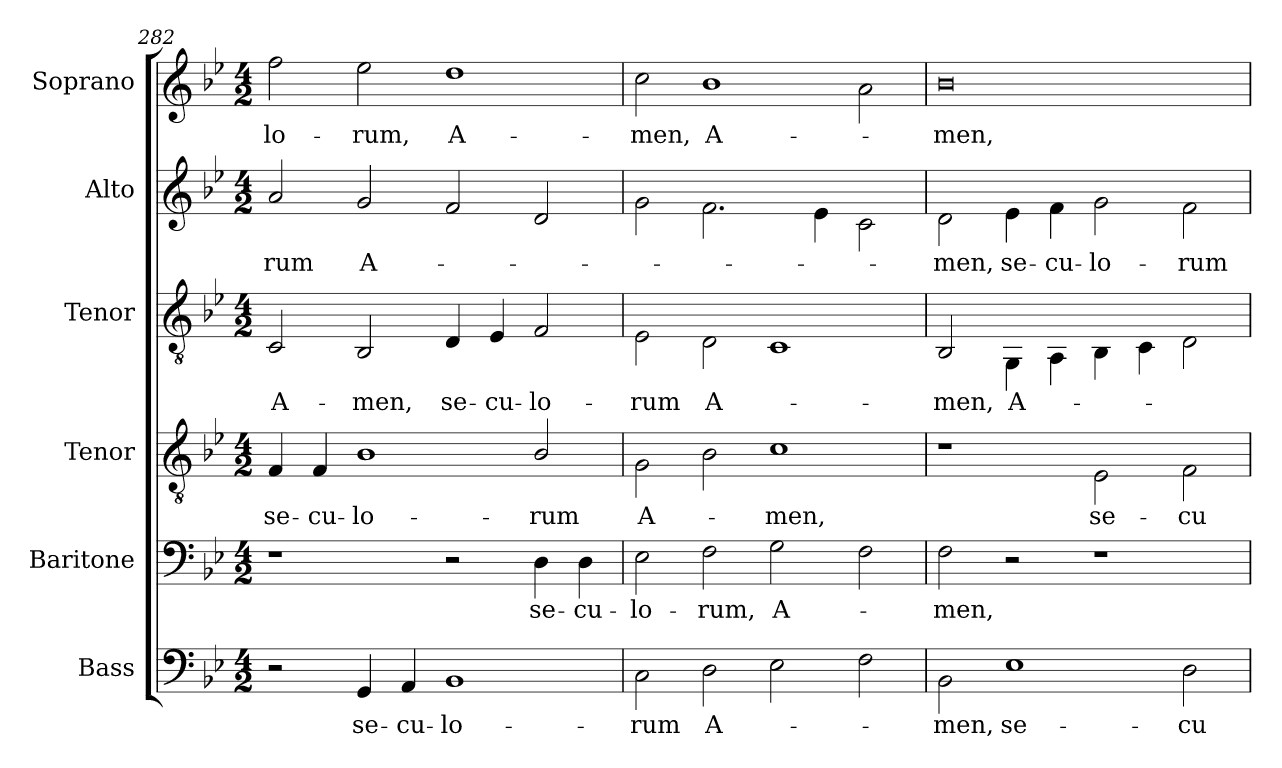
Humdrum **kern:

**kern	**text	**kern	**text	**kern	**text	**kern	**text	**kern	**text	**kern	**text
*part6	*part6	*part5	*part5	*part4	*part4	*part3	*part3	*part2	*part2	*part1	*part1
*staff6	*staff6	*staff5	*staff5	*staff4	*staff4	*staff3	*staff3	*staff2	*staff2	*staff1	*staff1
*I"Bass	*	*I"Baritone	*	*I"Tenor	*	*I"Tenor	*	*I"Alto	*	*I"Soprano	*
*I'B.	*	*I'Bar.	*	*I'T2.	*	*I'T1.	*	*I'A.	*	*I'S.	*
*clefF4	*	*clefF4	*	*clefGv2	*	*clefGv2	*	*clefG2	*	*clefG2	*
*	*	*	*	*ITrd7c12	*	*	*	*	*	*	*
*k[b-e-]	*	*k[b-e-]	*	*k[b-e-]	*	*k[b-e-]	*	*k[b-e-]	*	*k[b-e-]	*
*B-:	*	*B-:	*	*B-:	*	*B-:	*	*B-:	*	*B-:	*
*M4/2	*	*M4/2	*	*M4/2	*	*M4/2	*	*M4/2	*	*M4/2	*
=282	=282	=282	=282	=282	=282	=282	=282	=282	=282	=282	=282
!	!	!	!	!	!LO:LY:b:color=#000000	!	!	!	!	!	!
!	!	!	!	!	!	!	!LO:LY:b:color=#000000	!	!	!	!
!	!	!	!	!	!	!	!	!	!LO:LY:b:color=#000000	!	!
!	!	!	!	!	!	!	!	!	!	!	!LO:LY:b:color=#000000
2r	.	1r	.	4FFi/	se-	2Ci/	A-	2ai/	-rum	2ffi\	-lo-
!	!	!	!	!	!LO:LY:b:color=#000000	!	!	!	!	!	!
.	.	.	.	4FFi/	-cu-	.	.	.	.	.	.
!	!LO:LY:b:color=#000000	!	!	!	!	!	!	!	!	!	!
!	!	!	!	!	!LO:LY:b:color=#000000	!	!	!	!	!	!
!	!	!	!	!	!	!	!LO:LY:b:color=#000000	!	!	!	!
!	!	!	!	!	!	!	!	!	!LO:LY:b:color=#000000	!	!
!	!	!	!	!	!	!	!	!	!	!	!LO:LY:b:color=#000000
4GGi/	se-	.	.	1BB-i	-lo-	2BB-i/	-men,	2gi/	A-	2ee-i\	-rum,
!	!LO:LY:b:color=#000000	!	!	!	!	!	!	!	!	!	!
4AAi/	-cu-	.	.	.	.	.	.	.	.	.	.
!	!LO:LY:b:color=#000000	!	!	!	!	!	!	!	!	!	!
!	!	!	!	!	!	!	!LO:LY:b:color=#000000	!	!	!	!
!	!	!	!	!	!	!	!	!	!	!	!LO:LY:b:color=#000000
1BB-i	-lo-	2r	.	.	.	4Di/	se-	2fi/	.	1ddi	A-
!	!	!	!	!	!	!	!LO:LY:b:color=#000000	!	!	!	!
.	.	.	.	.	.	4E-i/	-cu-	.	.	.	.
!	!	!	!LO:LY:b:color=#000000	!	!	!	!	!	!	!	!
!	!	!	!	!	!LO:LY:b:color=#000000	!	!	!	!	!	!
!	!	!	!	!	!	!	!LO:LY:b:color=#000000	!	!	!	!
.	.	4Di\	se-	2BB-i/	-rum	2Fi/	-lo-	2di/	.	.	.
!	!	!	!LO:LY:b:color=#000000	!	!	!	!	!	!	!	!
.	.	4Di\	-cu-	.	.	.	.	.	.	.	.
!!LO:PB:g=z
=283	=283	=283	=283	=283	=283	=283	=283	=283	=283	=283	=283
!	!LO:LY:b:color=#000000	!	!	!	!	!	!	!	!	!	!
!	!	!	!LO:LY:b:color=#000000	!	!	!	!	!	!	!	!
!	!	!	!	!	!LO:LY:b:color=#000000	!	!	!	!	!	!
!	!	!	!	!	!	!	!LO:LY:b:color=#000000	!	!	!	!
!	!	!	!	!	!	!	!	!	!	!	!LO:LY:b:color=#000000
2Ci\	-rum	2E-i\	-lo-	2GGi\	A-	2E-i\	-rum	2gi\	.	2cci\	-men,
!	!LO:LY:b:color=#000000	!	!	!	!	!	!	!	!	!	!
!	!	!	!LO:LY:b:color=#000000	!	!	!	!	!	!	!	!
!	!	!	!	!	!	!	!LO:LY:b:color=#000000	!	!	!	!
!	!	!	!	!	!	!	!	!	!	!	!LO:LY:b:color=#000000
2Di\	A-	2Fi\	-rum,	2BB-i\	.	2Di\	A-	2.fi\	.	1b-i	A-
!	!	!	!LO:LY:b:color=#000000	!	!	!	!	!	!	!	!
!	!	!	!	!	!LO:LY:b:color=#000000	!	!	!	!	!	!
2E-i\	.	2Gi\	A-	1Ci	-men,	1Ci	.	.	.	.	.
.	.	.	.	.	.	.	.	4e-i\	.	.	.
2Fi\	.	2Fi\	.	.	.	.	.	2ci\	.	2ai\	.
=284	=284	=284	=284	=284	=284	=284	=284	=284	=284	=284	=284
!	!LO:LY:b:color=#000000	!	!	!	!	!	!	!	!	!	!
!	!	!	!LO:LY:b:color=#000000	!	!	!	!	!	!	!	!
!	!	!	!	!	!	!	!LO:LY:b:color=#000000	!	!	!	!
!	!	!	!	!	!	!	!	!	!LO:LY:b:color=#000000	!	!
!	!	!	!	!	!	!	!	!	!	!	!LO:LY:b:color=#000000
2BB-i\	-men,	2Fi\	-men,	1r	.	2BB-i/	-men,	2di\	-men,	0b-i	-men,
!	!LO:LY:b:color=#000000	!	!	!	!	!	!	!	!	!	!
!	!	!	!	!	!	!	!LO:LY:b:color=#000000	!	!	!	!
!	!	!	!	!	!	!	!	!	!LO:LY:b:color=#000000	!	!
1E-i	se-	2r	.	.	.	4GGi\	A-	4e-i\	se-	.	.
!	!	!	!	!	!	!	!	!	!LO:LY:b:color=#000000	!	!
.	.	.	.	.	.	4AAi\	.	4fi\	-cu-	.	.
!	!	!	!	!	!LO:LY:b:color=#000000	!	!	!	!	!	!
!	!	!	!	!	!	!	!	!	!LO:LY:b:color=#000000	!	!
.	.	1r	.	2EE-i\	se-	4BB-i\	.	2gi\	-lo-	.	.
.	.	.	.	.	.	4Ci\	.	.	.	.	.
!	!LO:LY:b:color=#000000	!	!	!	!	!	!	!	!	!	!
!	!	!	!	!	!LO:LY:b:color=#000000	!	!	!	!	!	!
!	!	!	!	!	!	!	!	!	!LO:LY:b:color=#000000	!	!
2Di\	-cu-	.	.	2FFi\	-cu-	2Di\	.	2fi\	-rum	.	.
=	=	=	=	=	=	=	=	=	=	=	=
*-	*-	*-	*-	*-	*-	*-	*-	*-	*-	*-	*-
